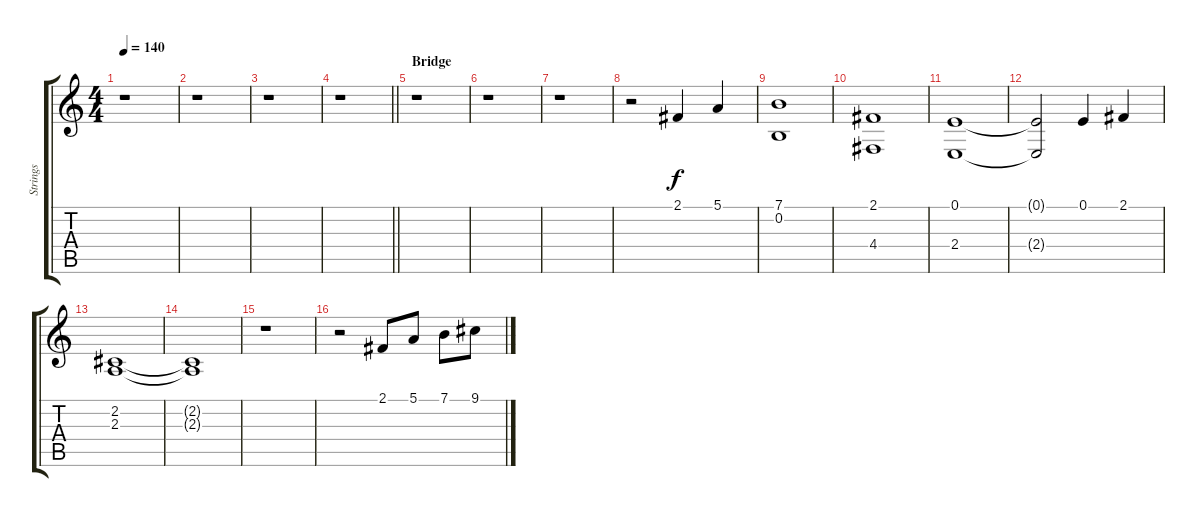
\track ("Strings" "Strings") {instrument stringensemble1}
\staff {score tabs}
\tuning (E4 B3 G3 D3 A2 E2) {hide}
\ts (4 4)
\tempo 140
\clef g2
\ks c
r.1{dy f} |
r.1 |
r.1 |
\barLineRight lightlight
r.1 |
\section ("" "Bridge")
r.1 |
r.1 |
r.1 |
r.2 2.1.4 5.1.4 |
(7.1 0.2).1 |
(2.1 4.4).1 |
(0.1 2.4).1 |
(0.1{t} 2.4{t}).2 0.1.4 2.1.4 |
(2.2 2.3).1 |
(2.2{t} 2.3{t}).1 |
r.1 |
r.2 2.1.8 5.1.8 7.1.8 9.1.8
